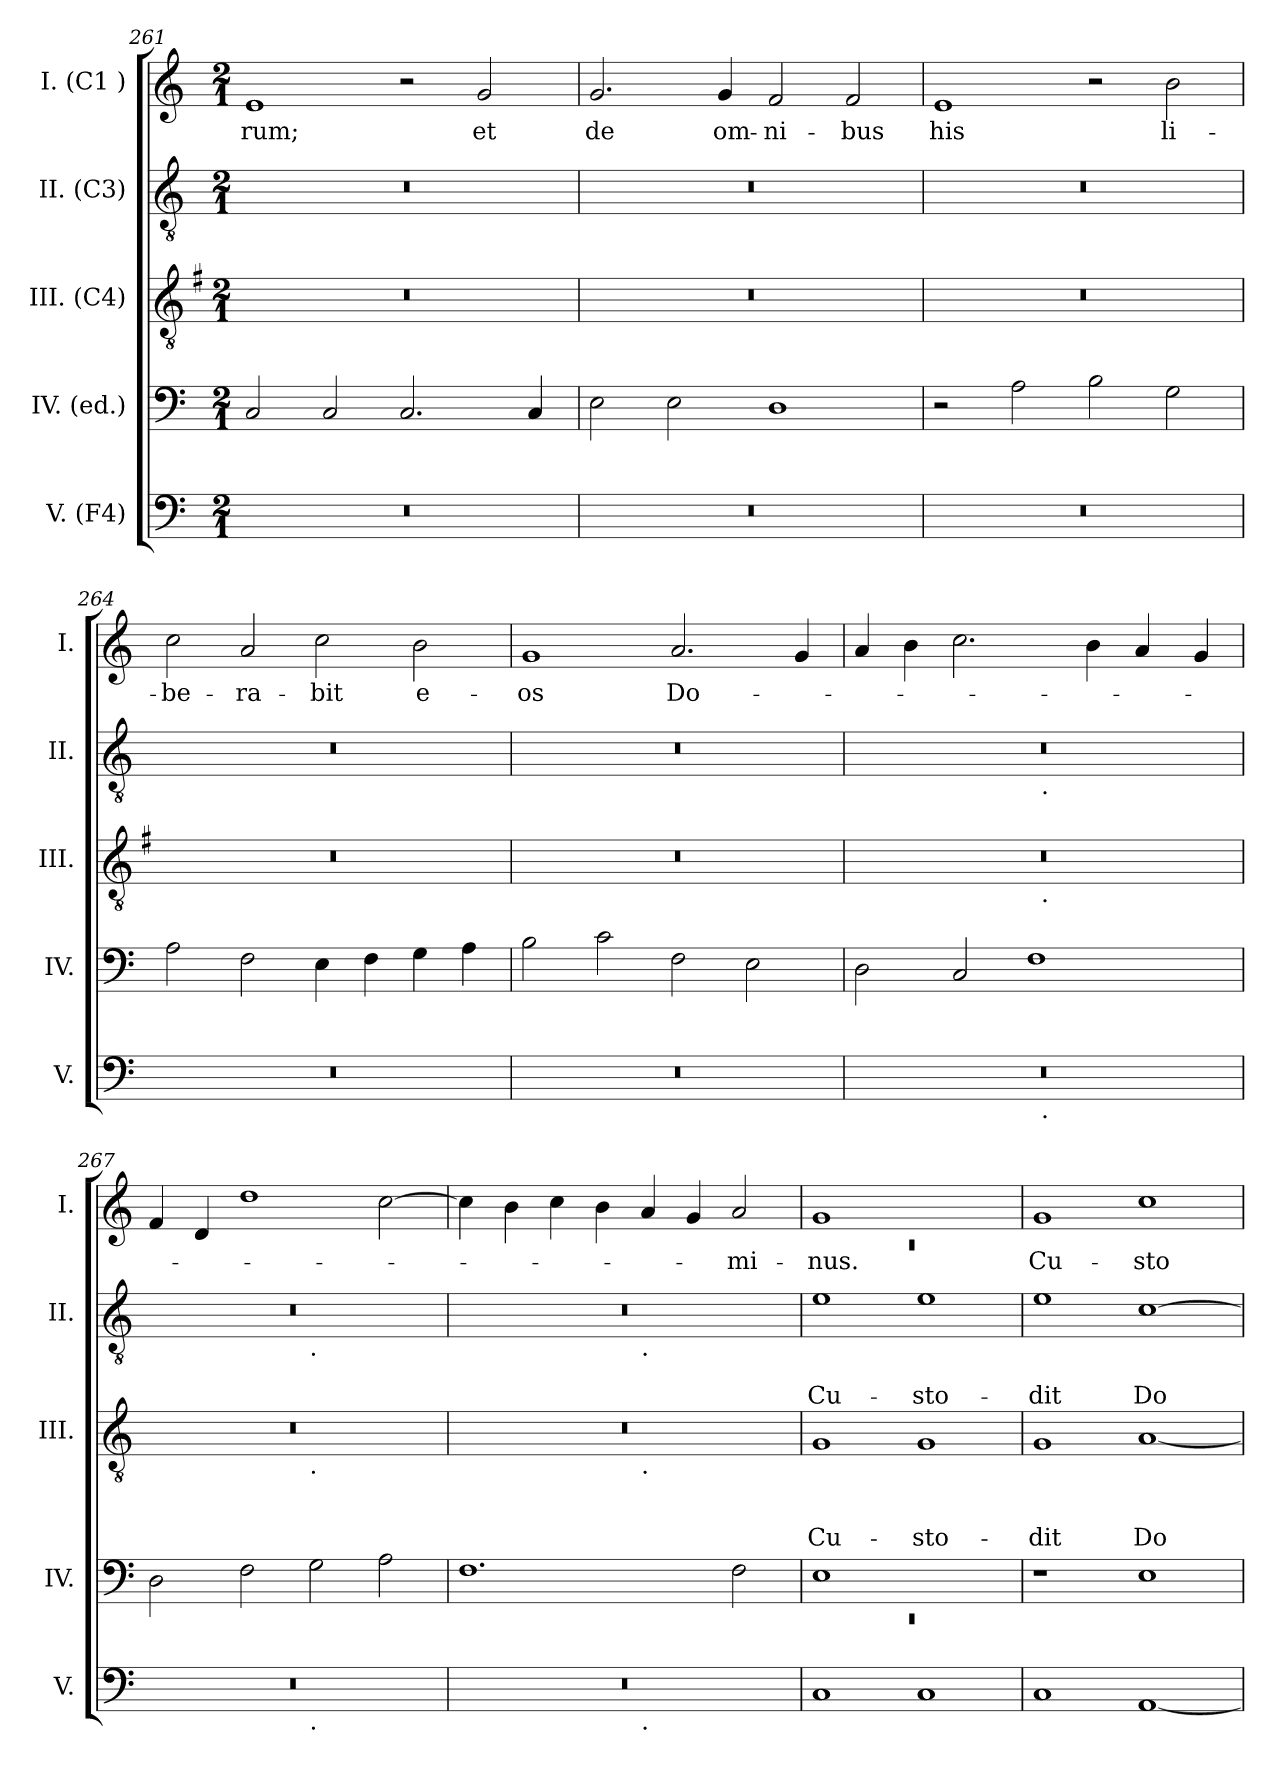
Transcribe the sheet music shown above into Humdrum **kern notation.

**kern	**kern	**kern	**text	**text	**text	**kern	**text	**text	**kern	**text
*part5	*part4	*part3	*part3	*part3	*part3	*part2	*part2	*part2	*part1	*part1
*staff5	*staff4	*staff3	*staff3	*staff3	*staff3	*staff2	*staff2	*staff2	*staff1	*staff1
*I"V. (F4)	*I"IV. (ed.)	*I"III. (C4)	*	*	*	*I"II. (C3)	*	*	*I"I. (C1 )	*
*I'V.	*I'IV.	*I'III.	*	*	*	*I'II.	*	*	*I'I.	*
!!LO:LB:g=z
*clefF4	*clefF4	*clefGv2	*	*	*	*clefGv2	*	*	*clefG2	*
*k[]	*k[]	*k[f#]	*	*	*	*k[]	*	*	*k[]	*
*C:	*C:	*G:	*	*	*	*C:	*	*	*C:	*
*M2/1	*M2/1	*M2/1	*	*	*	*M2/1	*	*	*M2/1	*
=261	=261	=261	=261	=261	=261	=261	=261	=261	=261	=261
!	!	!	!	!	!	!	!	!	!	!LO:LY:b
0r	2C/	0r	.	.	.	0r	.	.	1e	-rum;
.	2C/	.	.	.	.	.	.	.	.	.
.	2.C/	.	.	.	.	.	.	.	2r	.
!	!	!	!	!	!	!	!	!	!	!LO:LY:b
.	.	.	.	.	.	.	.	.	2g/	et
.	4C/	.	.	.	.	.	.	.	.	.
=262	=262	=262	=262	=262	=262	=262	=262	=262	=262	=262
!	!	!	!	!	!	!	!	!	!	!LO:LY:b
0r	2E\	0r	.	.	.	0r	.	.	2.g/	de
.	2E\	.	.	.	.	.	.	.	.	.
!	!	!	!	!	!	!	!	!	!	!LO:LY:b
.	.	.	.	.	.	.	.	.	4g/	om-
!	!	!	!	!	!	!	!	!	!	!LO:LY:b:rj
.	1D	.	.	.	.	.	.	.	2f/	-ni-
!	!	!	!	!	!	!	!	!	!	!LO:LY:b
.	.	.	.	.	.	.	.	.	2f/	-bus
=263	=263	=263	=263	=263	=263	=263	=263	=263	=263	=263
!	!	!	!	!	!	!	!	!	!	!LO:LY:b
0r	2r	0r	.	.	.	0r	.	.	1e	his
.	2A\	.	.	.	.	.	.	.	.	.
.	2B\	.	.	.	.	.	.	.	2r	.
!	!	!	!	!	!	!	!	!	!	!LO:LY:b
.	2G\	.	.	.	.	.	.	.	2b\	li-
=264	=264	=264	=264	=264	=264	=264	=264	=264	=264	=264
!	!	!	!	!	!	!	!	!	!	!LO:LY:b
0r	2A\	0r	.	.	.	0r	.	.	2cc\	-be-
!	!	!	!	!	!	!	!	!	!	!LO:LY:b
.	2F\	.	.	.	.	.	.	.	2a/	-ra-
!	!	!	!	!	!	!	!	!	!	!LO:LY:b
.	4E\	.	.	.	.	.	.	.	2cc\	-bit
.	4F\	.	.	.	.	.	.	.	.	.
!	!	!	!	!	!	!	!	!	!	!LO:LY:b
.	4G\	.	.	.	.	.	.	.	2b\	e-
.	4A\	.	.	.	.	.	.	.	.	.
=265	=265	=265	=265	=265	=265	=265	=265	=265	=265	=265
!	!	!	!	!	!	!	!	!	!	!LO:LY:b
0r	2B\	0r	.	.	.	0r	.	.	1g	-os
.	2c\	.	.	.	.	.	.	.	.	.
!	!	!	!	!	!	!	!	!	!	!LO:LY:b
.	2F\	.	.	.	.	.	.	.	2.a/	Do-
.	2E\	.	.	.	.	.	.	.	.	.
.	.	.	.	.	.	.	.	.	4g/	.
!!LO:LB:g=z
=266	=266	=266	=266	=266	=266	=266	=266	=266	=266	=266
*	*	*k[]	*	*	*	*	*	*	*	*
*	*	*C:	*	*	*	*	*	*	*	*
*^	*	*^	*	*	*	*^	*	*	*	*
0r	1ryy	2D\	0r	1ryy	.	.	.	0r	1ryy	.	.	4a/	.
.	.	.	.	.	.	.	.	.	.	.	.	4b\	.
.	.	2C/	.	.	.	.	.	.	.	.	.	2.cc\	.
.	32ryy	1F	.	32ryy	.	.	.	.	32ryy	.	.	.	.
!	!	!	!	!	!	!	!	!	!LO:TX:b:t=.	!	!	!	!
!	!	!	!	!LO:TX:b:t=.	!	!	!	!	!	!	!	!	!
!	!LO:TX:b:t=.	!	!	!	!	!	!	!	!	!	!	!	!
.	2ryy	.	.	2ryy	.	.	.	.	2ryy	.	.	.	.
.	.	.	.	.	.	.	.	.	.	.	.	4b\	.
.	.	.	.	.	.	.	.	.	.	.	.	4a/	.
.	4...ryy	.	.	4...ryy	.	.	.	.	4...ryy	.	.	.	.
.	.	.	.	.	.	.	.	.	.	.	.	4g/	.
=267	=267	=267	=267	=267	=267	=267	=267	=267	=267	=267	=267	=267	=267
0r	1ryy	2D\	0r	1ryy	.	.	.	0r	1ryy	.	.	4f/	.
.	.	.	.	.	.	.	.	.	.	.	.	4d/	.
.	.	2F\	.	.	.	.	.	.	.	.	.	1dd	.
!	!	!	!	!	!	!	!	!	!LO:TX:b:t=.	!	!	!	!
!	!	!	!	!LO:TX:b:t=.	!	!	!	!	!	!	!	!	!
!	!LO:TX:b:t=.	!	!	!	!	!	!	!	!	!	!	!	!
.	1ryy	2G\	.	1ryy	.	.	.	.	1ryy	.	.	.	.
.	.	2A\	.	.	.	.	.	.	.	.	.	[>2cc\	.
=268	=268	=268	=268	=268	=268	=268	=268	=268	=268	=268	=268	=268	=268
0r	1ryy	1.F	0r	1ryy	.	.	.	0r	1ryy	.	.	4cc\]	.
.	.	.	.	.	.	.	.	.	.	.	.	4b\	.
.	.	.	.	.	.	.	.	.	.	.	.	4cc\	.
.	.	.	.	.	.	.	.	.	.	.	.	4b\	.
!	!	!	!	!	!	!	!	!	!LO:TX:b:t=.	!	!	!	!
!	!	!	!	!LO:TX:b:t=.	!	!	!	!	!	!	!	!	!
!	!LO:TX:b:t=.	!	!	!	!	!	!	!	!	!	!	!	!
.	1ryy	.	.	1ryy	.	.	.	.	1ryy	.	.	4a/	.
.	.	.	.	.	.	.	.	.	.	.	.	4g/	.
!	!	!	!	!	!	!	!	!	!	!	!	!	!LO:LY:b
.	.	2F\	.	.	.	.	.	.	.	.	.	2a/	-mi-
=269	=269	=269	=269	=269	=269	=269	=269	=269	=269	=269	=269	=269	=269
*	*	*^	*	*	*	*	*	*	*	*	*	*^	*
!	!	!	!LO:N:vis=1	!	!	!	!	!LO:LY:b	!	!	!	!LO:LY:b	!	!LO:N:vis=1	!LO:LY:b
*	*	*	*	*v	*v	*	*	*	*	*	*	*	*	*	*
*v	*v	*	*	*	*	*	*	*v	*v	*	*	*	*	*
1C	1E	0rEE	1G	.	.	Cu-	1e	.	Cu-	1g	0rc	-nus.
!	!	!	!	!	!	!LO:LY:b	!	!	!LO:LY:b	!	!	!
1C	1ryy	.	1G	.	.	-sto-	1e	.	-sto-	1ryy	.	.
*	*v	*v	*	*	*	*	*	*	*	*v	*v	*
=270	=270	=270	=270	=270	=270	=270	=270	=270	=270	=270
!	!	!	!	!	!LO:LY:b	!	!	!LO:LY:b	!	!LO:LY:b
1C	1r	1G	.	.	-dit	1e	.	-dit	1g	Cu-
!	!	!	!	!	!LO:LY:b	!	!	!LO:LY:b	!	!LO:LY:b
[<1AA	1E	[<1A	.	.	Do-	[<1c	.	Do-	1cc	-sto-
=	=	=	=	=	=	=	=	=	=	=
*-	*-	*-	*-	*-	*-	*-	*-	*-	*-	*-
